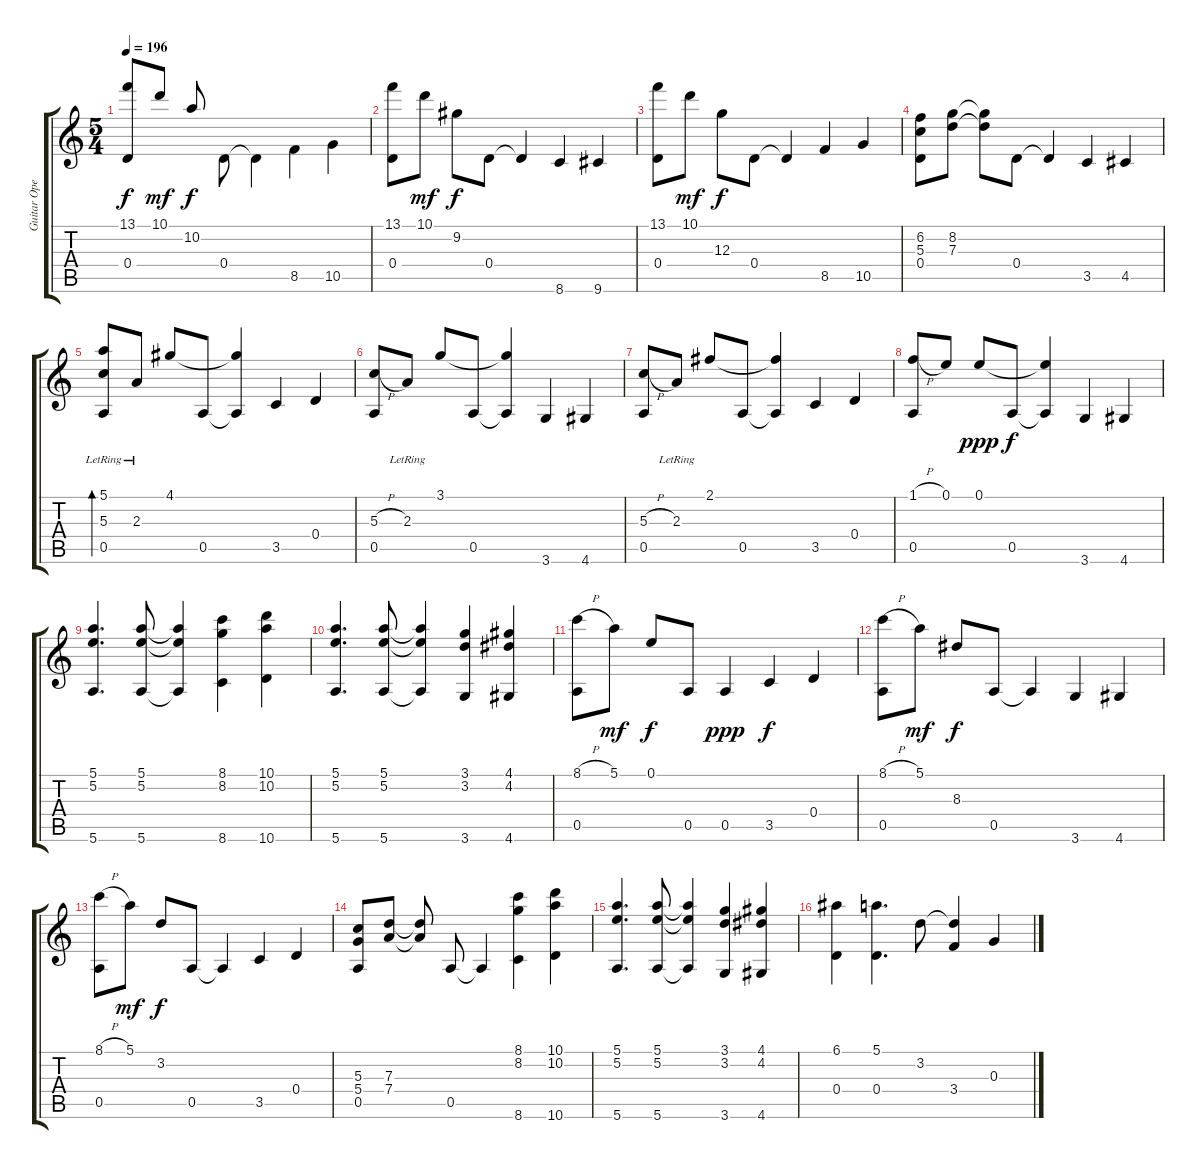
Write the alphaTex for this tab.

\track ("Guitar Open D" "Guitar Ope") {instrument acousticguitarnylon}
\staff {score tabs}
\tuning (E4 B3 G3 D3 A2 E2) {hide}
\ts (5 4)
\tempo 196
\clef g2
\ks c
(13.1 0.4).8{dy f beam Up} 10.1.8{dy mf beam Up} 10.2.8{dy f beam Up beam split} 0.4.8{beam Down} 0.4{t}.4{beam Down} 8.5.4{beam Down} 10.5.4{beam Down} |
(13.1 0.4).8 10.1.8{dy mf} 9.2.8{dy f} 0.4.8 0.4{t}.4 8.6.4 9.6.4 |
(13.1 0.4).8 10.1.8{dy mf} 12.3.8{dy f} 0.4.8 0.4{t}.4 8.5.4 10.5.4 |
(6.2 5.3 0.4).8 (8.2 7.3).8 (8.2{t} 7.3{t}).8 0.4.8 0.4{t}.4 3.5.4 4.5.4 |
(5.1{lr} 5.3 0.5).8{bd 240} 2.3{lr}.8 4.1.8 0.5.8 (4.1{t} 0.5{t}).4 3.5.4 0.4.4 |
(5.3{h} 0.5).8 2.3{lr}.8 3.1.8 0.5.8 (3.1{t} 0.5{t}).4 3.6.4 4.6.4 |
(5.3{h} 0.5).8 2.3{lr}.8 2.1.8 0.5.8 (2.1{t} 0.5{t}).4 3.5.4 0.4.4 |
(1.1{h} 0.5).8 0.1.8 0.1.8{dy ppp} 0.5.8{dy f} (0.1{t} 0.5{t}).4 3.6.4 4.6.4 |
(5.1 5.2 5.6).4{d} (5.1 5.2 5.6).8 (5.1{t} 5.2{t} 5.6{t}).4 (8.1 8.2 8.6).4 (10.1 10.2 10.6).4 |
(5.1 5.2 5.6).4{d} (5.1 5.2 5.6).8 (5.1{t} 5.2{t} 5.6{t}).4 (3.1 3.2 3.6).4 (4.1 4.2 4.6).4 |
(8.1{h} 0.5).8 5.1.8{dy mf} 0.1.8{dy f} 0.5.8 0.5.4{dy ppp} 3.5.4{dy f} 0.4.4 |
(8.1{h} 0.5).8 5.1.8{dy mf} 8.3.8{dy f} 0.5.8 0.5{t}.4 3.6.4 4.6.4 |
(8.1{h} 0.5).8 5.1.8{dy mf} 3.2.8{dy f} 0.5.8 0.5{t}.4 3.5.4 0.4.4 |
(5.3 5.4 0.5).8{beam Up} (7.3 7.4).8{beam Up} (7.3{t} 7.4{t}).8{beam Up beam split} 0.5.8 0.5{t}.4 (8.1 8.2 8.6).4 (10.1 10.2 10.6).4 |
(5.1 5.2 5.6).4{d} (5.1 5.2 5.6).8 (5.1{t} 5.2{t} 5.6{t}).4 (3.1 3.2 3.6).4 (4.1 4.2 4.6).4 |
(6.1 0.4).4 (5.1 0.4).4{d} 3.2.8 (3.2{t} 3.4).4 0.3.4
